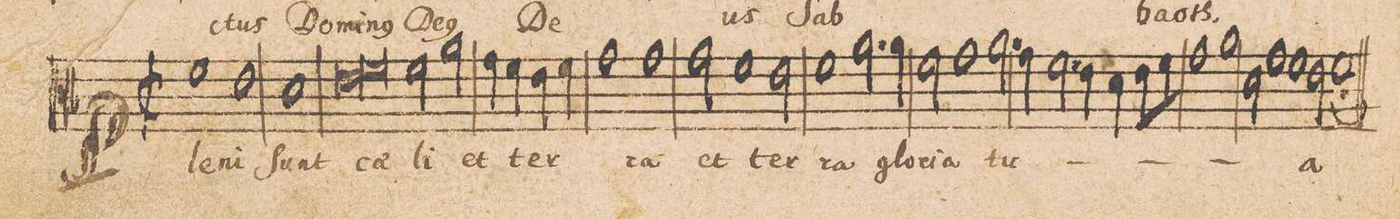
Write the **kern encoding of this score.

**kern	**text
*I"[CANTVS.]	*
*clefC3	*
*k[b-]	*
*met(c|)	*
*M2/1	*
*M2/1	*
*met(c|)	*
1f	Ple-
1e	-ni
=27-	=27-
1d	ſunt
*lig	*
1e	cae-
=28-	=28-
1f	.
*Xlig	*
2f\	-li
2a\	et
=29-	=29-
4g\	ter-
4f\	.
4e\	.
4f\	.
1g	.
=30-	=30-
1g	-ra
2g\	et
1f\	ter-
=31-	=31-
2e\	.
1f	-ra
=32-	=32-
2.a\	glo-
4a\	-ri-
2f\	-a
1g\	tu-
=33-	=33-
2.a\	.
4g\	.
2.f\	.
=34-	=34-
4e\	.
4d\	.
8e\L	.
8f\J	.
1g	.
=35-	=35-
1a	.
2d\	.
1g\	.
=36-	=36-
1f	.
2e\	.
=37-	=37-
1ryy	.
=38-	=38-
1f;<	-a
1ryy	.
=39||	=39||
*-	*-
